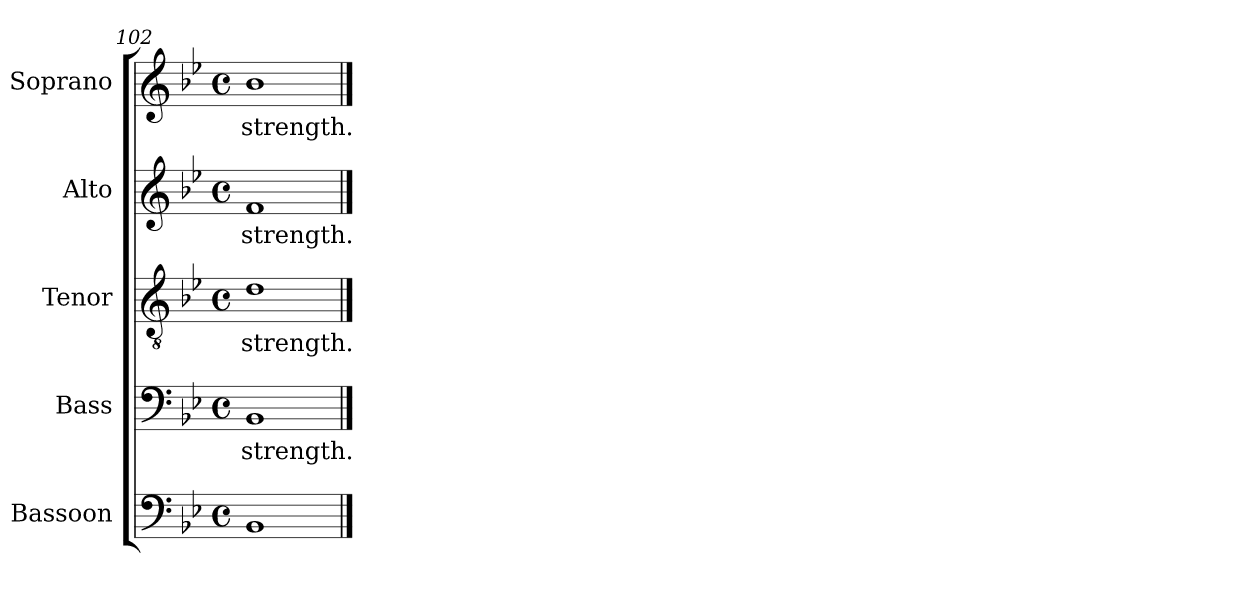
**kern	**kern	**text	**kern	**text	**kern	**text	**kern	**text
*part5	*part4	*part4	*part3	*part3	*part2	*part2	*part1	*part1
*staff5	*staff4	*staff4	*staff3	*staff3	*staff2	*staff2	*staff1	*staff1
*I"Bassoon	*I"Bass	*	*I"Tenor	*	*I"Alto	*	*I"Soprano	*
*I'Bsn.	*I'B.	*	*I'T.	*	*I'A.	*	*I'S.	*
*clefF4	*clefF4	*	*clefGv2	*	*clefG2	*	*clefG2	*
*	*	*	*ITrd7c12	*	*	*	*	*
*k[b-e-]	*k[b-e-]	*	*k[b-e-]	*	*k[b-e-]	*	*k[b-e-]	*
*B-:	*B-:	*	*B-:	*	*B-:	*	*B-:	*
*M4/4	*M4/4	*	*M4/4	*	*M4/4	*	*M4/4	*
*met(c)	*met(c)	*	*met(c)	*	*met(c)	*	*met(c)	*
=102	=102	=102	=102	=102	=102	=102	=102	=102
!	!	!LO:LY:b:color=#000000	!	!	!	!	!	!
!	!	!	!	!LO:LY:b:color=#000000	!	!	!	!
!	!	!	!	!	!	!LO:LY:b:color=#000000	!	!
!	!	!	!	!	!	!	!	!LO:LY:b:color=#000000
1BB-i	1BB-i	strength.	1Di	strength.	1fi	strength.	1b-i	strength.
==	==	==	==	==	==	==	==	==
*-	*-	*-	*-	*-	*-	*-	*-	*-
